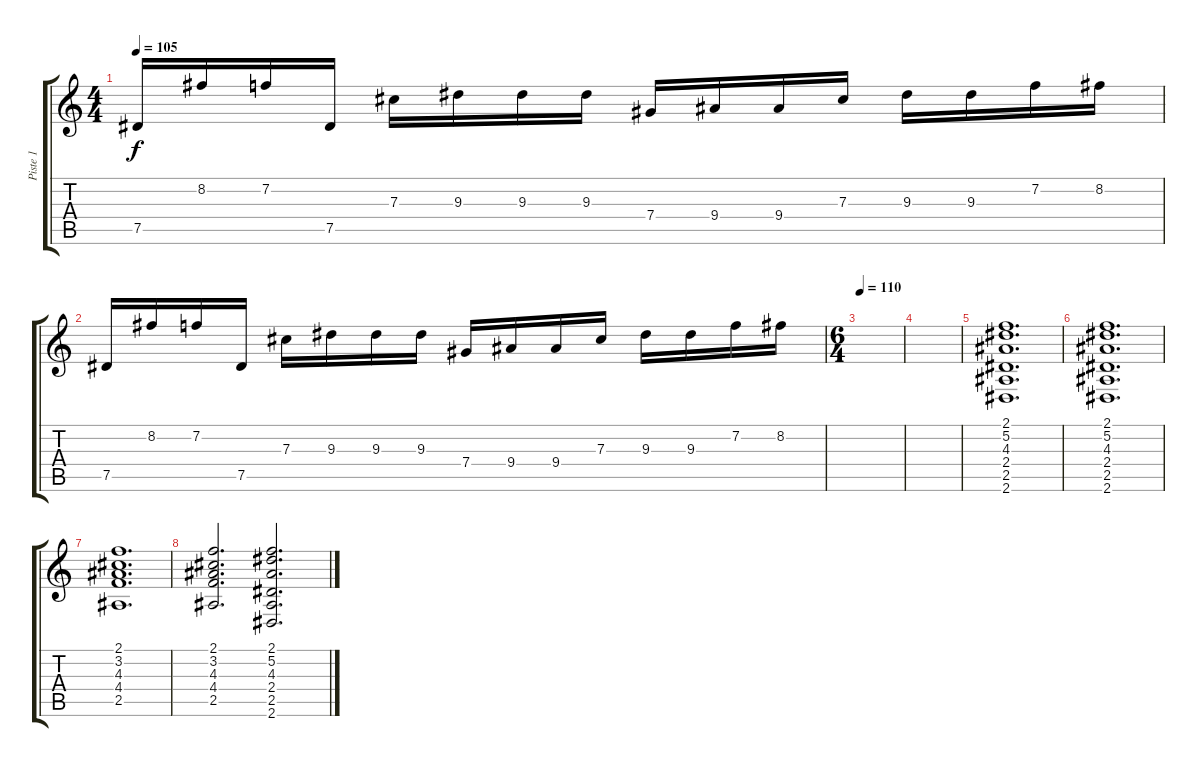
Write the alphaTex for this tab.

\track ("Piste 1" "Piste 1") {instrument overdrivenguitar}
\staff {score tabs}
\tuning (Eb4 Bb3 Gb3 Db3 Ab2 Db2) {hide}
\ts (4 4)
\tempo 105
\clef g2
\ks c
7.5.16{dy f} 8.2.16 7.2.16 7.5.16 7.3.16 9.3.16 9.3.16 9.3.16 7.4.16 9.4.16 9.4.16 7.3.16 9.3.16 9.3.16 7.2.16 8.2.16 |
7.5.16 8.2.16 7.2.16 7.5.16 7.3.16 9.3.16 9.3.16 9.3.16 7.4.16 9.4.16 9.4.16 7.3.16 9.3.16 9.3.16 7.2.16 8.2.16 |
\ts (6 4)
\tempo 110
|
|
(2.1 5.2 4.3 2.4 2.5 2.6).1{d instrument electricguitarjazz} |
(2.1 5.2 4.3 2.4 2.5 2.6).1{d instrument electricguitarjazz} |
(2.1 3.2 4.3 4.4 2.5).1{d} |
(2.1 3.2 4.3 4.4 2.5).2{d} (2.1 5.2 4.3 2.4 2.5 2.6).2{d}
